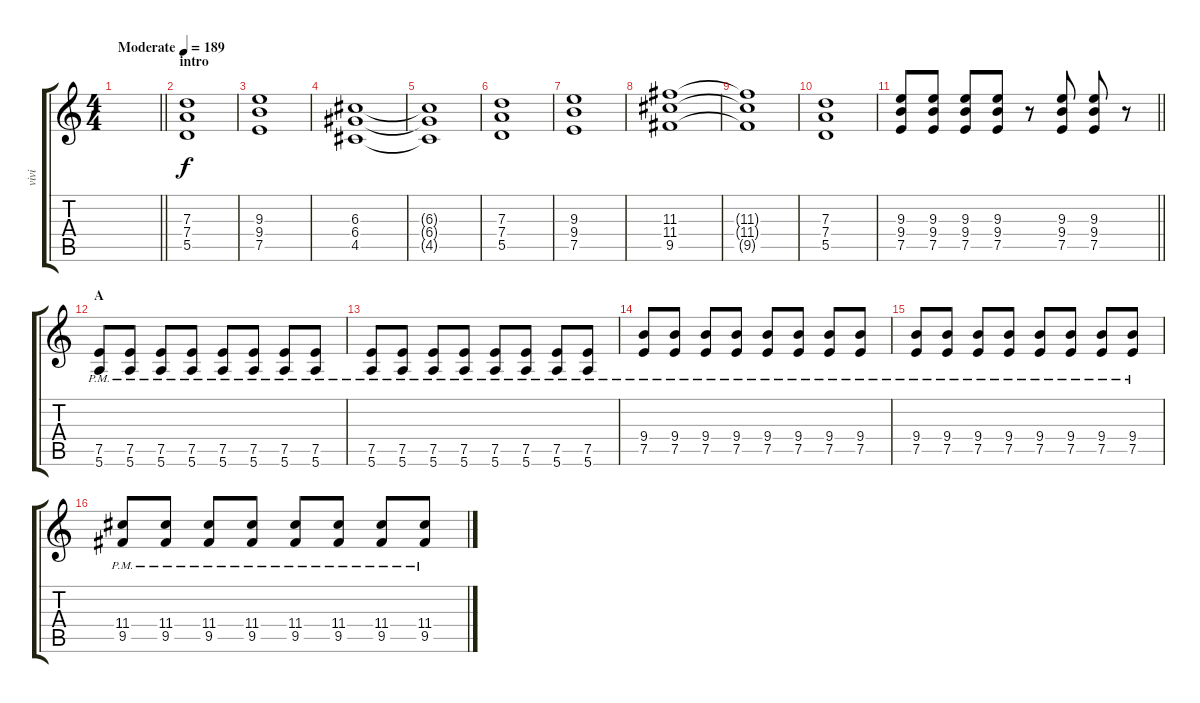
\track ("vivi" "vivi") {instrument overdrivenguitar}
\staff {score tabs}
\tuning (E4 B3 G3 D3 A2 E2) {hide}
\ts (4 4)
\tempo (189 "Moderate")
\clef g2
\barLineRight lightlight
\ks c
|
\section ("" "intro")
(7.3 7.4 5.5).1 |
(9.3 9.4 7.5).1 |
(6.3 6.4 4.5).1 |
(6.3{t} 6.4{t} 4.5{t}).1 |
(7.3 7.4 5.5).1 |
(9.3 9.4 7.5).1 |
(11.3 11.4 9.5).1 |
(11.3{t} 11.4{t} 9.5{t}).1 |
(7.3 7.4 5.5).1 |
\barLineRight lightlight
(9.3 9.4 7.5).8 (9.3 9.4 7.5).8 (9.3 9.4 7.5).8 (9.3 9.4 7.5).8 r.8 (9.3 9.4 7.5).8 (9.3 9.4 7.5).8 r.8 |
\section ("" "A")
(7.5{pm} 5.6{pm}).8 (7.5{pm} 5.6{pm}).8 (7.5{pm} 5.6{pm}).8 (7.5{pm} 5.6{pm}).8 (7.5{pm} 5.6{pm}).8 (7.5{pm} 5.6{pm}).8 (7.5{pm} 5.6{pm}).8 (7.5{pm} 5.6{pm}).8 |
(7.5{pm} 5.6{pm}).8 (7.5{pm} 5.6{pm}).8 (7.5{pm} 5.6{pm}).8 (7.5{pm} 5.6{pm}).8 (7.5{pm} 5.6{pm}).8 (7.5{pm} 5.6{pm}).8 (7.5{pm} 5.6{pm}).8 (7.5{pm} 5.6{pm}).8 |
(9.4{pm} 7.5{pm}).8 (9.4{pm} 7.5{pm}).8 (9.4{pm} 7.5{pm}).8 (9.4{pm} 7.5{pm}).8 (9.4{pm} 7.5{pm}).8 (9.4{pm} 7.5{pm}).8 (9.4{pm} 7.5{pm}).8 (9.4{pm} 7.5{pm}).8 |
(9.4{pm} 7.5{pm}).8 (9.4{pm} 7.5{pm}).8 (9.4{pm} 7.5{pm}).8 (9.4{pm} 7.5{pm}).8 (9.4{pm} 7.5{pm}).8 (9.4{pm} 7.5{pm}).8 (9.4{pm} 7.5{pm}).8 (9.4{pm} 7.5{pm}).8 |
(11.4{pm} 9.5{pm}).8 (11.4{pm} 9.5{pm}).8 (11.4{pm} 9.5{pm}).8 (11.4{pm} 9.5{pm}).8 (11.4{pm} 9.5{pm}).8 (11.4{pm} 9.5{pm}).8 (11.4{pm} 9.5{pm}).8 (11.4{pm} 9.5{pm}).8
